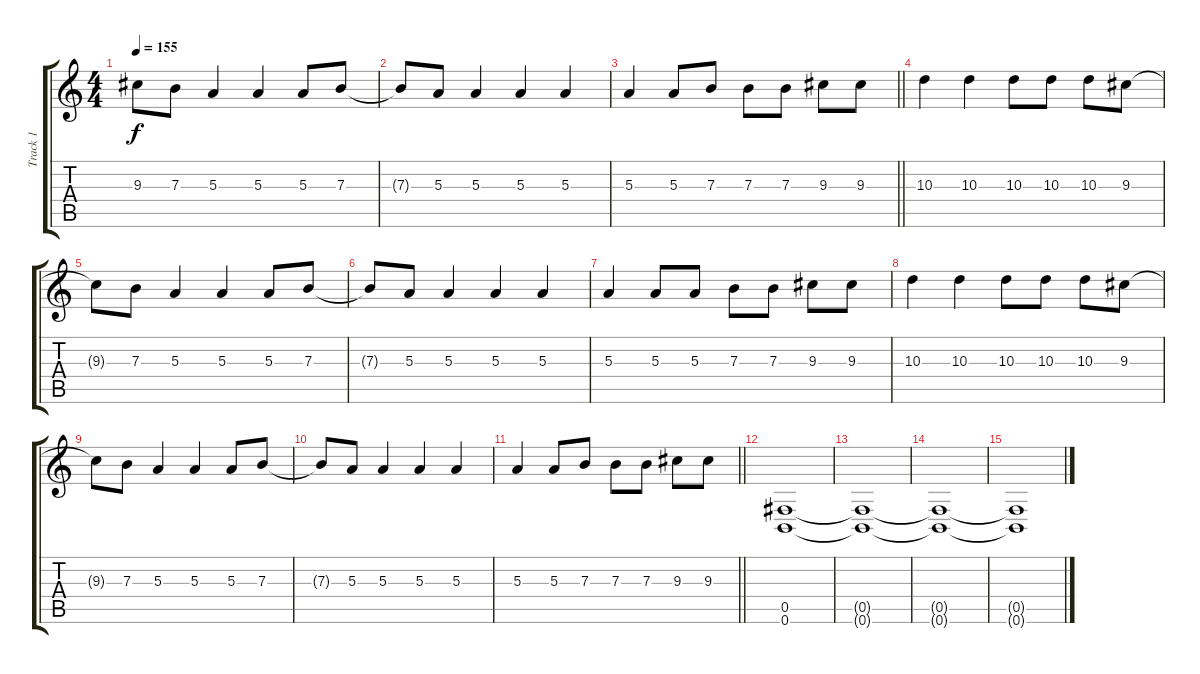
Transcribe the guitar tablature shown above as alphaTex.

\track ("Track 1" "Track 1") {instrument distortionguitar}
\staff {score tabs}
\tuning (Db4 Ab3 E3 B2 Gb2 B1) {hide}
\ts (4 4)
\tempo 155
\clef g2
\ks c
9.3{t}.8{dy f} 7.3.8 5.3.4 5.3.4 5.3.8 7.3.8 |
7.3{t}.8 5.3.8 5.3.4 5.3.4 5.3.4 |
\barLineRight lightlight
5.3.4 5.3.8 7.3.8 7.3.8 7.3.8 9.3.8 9.3.8 |
10.3.4{volume 16} 10.3.4 10.3.8 10.3.8 10.3.8 9.3.8 |
9.3{t}.8 7.3.8 5.3.4 5.3.4 5.3.8 7.3.8 |
7.3{t}.8 5.3.8 5.3.4 5.3.4 5.3.4 |
5.3.4 5.3.8 5.3.8 7.3.8 7.3.8 9.3.8 9.3.8 |
10.3.4 10.3.4 10.3.8 10.3.8 10.3.8 9.3.8 |
9.3{t}.8 7.3.8 5.3.4 5.3.4 5.3.8 7.3.8 |
7.3{t}.8 5.3.8 5.3.4 5.3.4 5.3.4 |
\barLineRight lightlight
5.3.4 5.3.8 7.3.8 7.3.8 7.3.8 9.3.8 9.3.8 |
(0.5 0.6).1 |
(0.5{t} 0.6{t}).1 |
(0.5{t} 0.6{t}).1 |
(0.5{t} 0.6{t}).1
